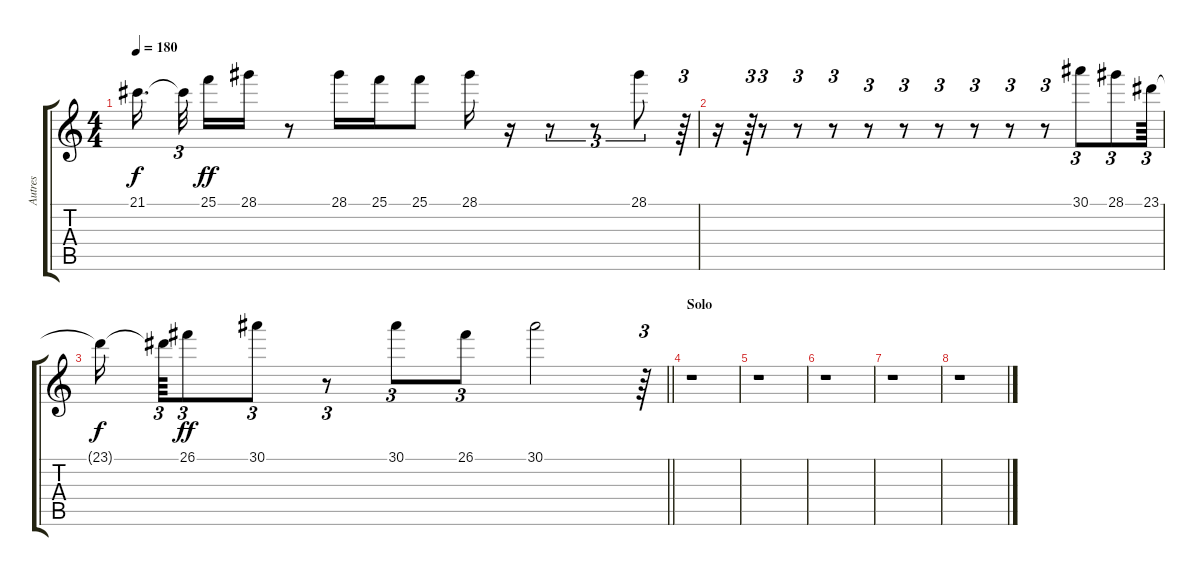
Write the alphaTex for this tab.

\track ("Autres" "Autres") {instrument stringensemble1}
\staff {score tabs}
\tuning (E4 B3 G3 D3 A2 E2) {hide}
\ts (4 4)
\tempo 180
\clef g2
\ks c
21.1{t}.16{d dy f beam splitsecondary} 21.1{t}.32{tu (3 2) beam splitsecondary} 25.1.16{dy ff} 28.1.16 r.8 28.1.16 25.1.16 25.1.8 28.1.16 r.16 r.8{tu (3 2)} r.8{tu (3 2)} 28.1.8{tu (3 2)} r.64{tu (3 2)} |
r.16 r.64{tu (3 2)} r.8{tu (3 2)} r.8{tu (3 2)} r.8{tu (3 2)} r.8{tu (3 2)} r.8{tu (3 2)} r.8{tu (3 2)} r.8{tu (3 2)} r.8{tu (3 2)} r.8{tu (3 2)} 30.1.8{tu (3 2)} 28.1.8{tu (3 2)} 23.1.64{tu (3 2)} |
\barLineRight lightlight
23.1{t}.16{dy f beam splitsecondary} 23.1{t}.64{tu (3 2)} 26.1.8{tu (3 2) dy ff} 30.1.8{tu (3 2)} r.8{tu (3 2)} 30.1.8{tu (3 2)} 26.1.8{tu (3 2)} 30.1.2 r.64{tu (3 2)} |
\section ("" "Solo")
r.1 |
r.1 |
r.1 |
r.1 |
r.1
